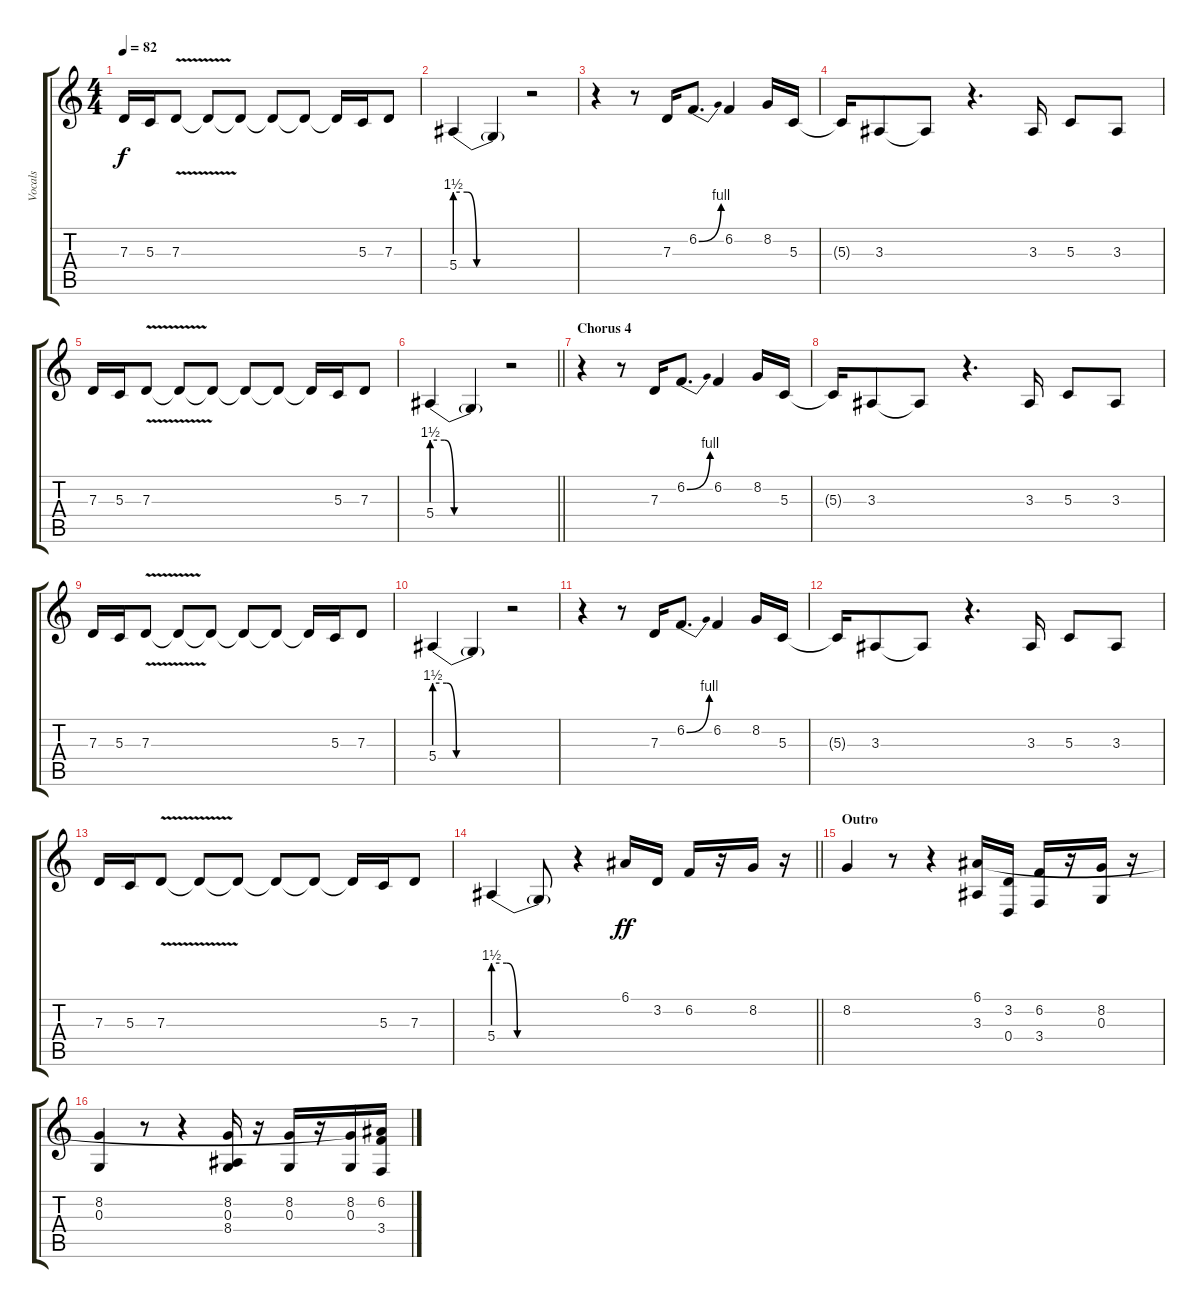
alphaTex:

\track ("Vocals" "Vocals") {instrument flute}
\staff {score tabs}
\tuning (E4 B3 G3 D3 A2 E2) {hide}
\ts (4 4)
\tempo 82
\clef g2
\ks c
7.3.16{dy f} 5.3.16 7.3{v}.8 7.3{t}.8 7.3{t}.8 7.3{t}.8 7.3{t}.8 7.3{t}.16 5.3.16 7.3.8 |
5.4{be (custom 0 6 10 6 18 0 40 0 60 0)}.4{volume 4} 5.4{t}.4 r.2 |
r.4{volume 13} r.8 7.3.16 6.2{be (bend 0 0 60 4)}.8{d} 6.2.4 8.2.16 5.3.16 |
5.3{t}.16 3.3.8 3.3{t}.8 r.4{d} 3.3.16 5.3.8 3.3.8 |
7.3.16 5.3.16 7.3{v}.8 7.3{t}.8 7.3{t}.8 7.3{t}.8 7.3{t}.8 7.3{t}.16 5.3.16 7.3.8 |
\barLineRight lightlight
5.4{be (custom 0 6 10 6 18 0 40 0 60 0)}.4{volume 4} 5.4{t}.4 r.2 |
\section ("" "Chorus 4")
r.4{volume 13} r.8 7.3.16 6.2{be (bend 0 0 60 4)}.8{d} 6.2.4 8.2.16 5.3.16 |
5.3{t}.16 3.3.8 3.3{t}.8 r.4{d} 3.3.16 5.3.8 3.3.8 |
7.3.16 5.3.16 7.3{v}.8 7.3{t}.8 7.3{t}.8 7.3{t}.8 7.3{t}.8 7.3{t}.16 5.3.16 7.3.8 |
5.4{be (custom 0 6 10 6 18 0 40 0 60 0)}.4{volume 4} 5.4{t}.4 r.2 |
r.4{volume 13} r.8 7.3.16 6.2{be (bend 0 0 60 4)}.8{d} 6.2.4 8.2.16 5.3.16 |
5.3{t}.16 3.3.8 3.3{t}.8 r.4{d} 3.3.16 5.3.8 3.3.8 |
7.3.16 5.3.16 7.3{v}.8 7.3{t}.8 7.3{t}.8 7.3{t}.8 7.3{t}.8 7.3{t}.16 5.3.16 7.3.8 |
\barLineRight lightlight
5.4{be (custom 0 6 10 6 18 0 40 0 60 0)}.4{volume 4} 5.4{t}.8 r.4 6.1.16{dy ff volume 13} 3.2.16{volume 13} 6.2.16 r.16 8.2.16 r.16 |
\section ("" "Outro")
8.2.4{volume 4} r.8 r.4 (6.1 3.3).16{volume 13} (3.2 0.4).16{volume 13} (6.2 3.4).16 r.16 (8.2 0.3).16 r.16 |
(8.2 0.3).4{volume 4} r.8 r.4 (8.2 0.3 8.4).16{volume 13} r.16{volume 13} (8.2 0.3).16 r.16 (8.2 0.3).16 (6.1{t} 6.2 3.4).16
